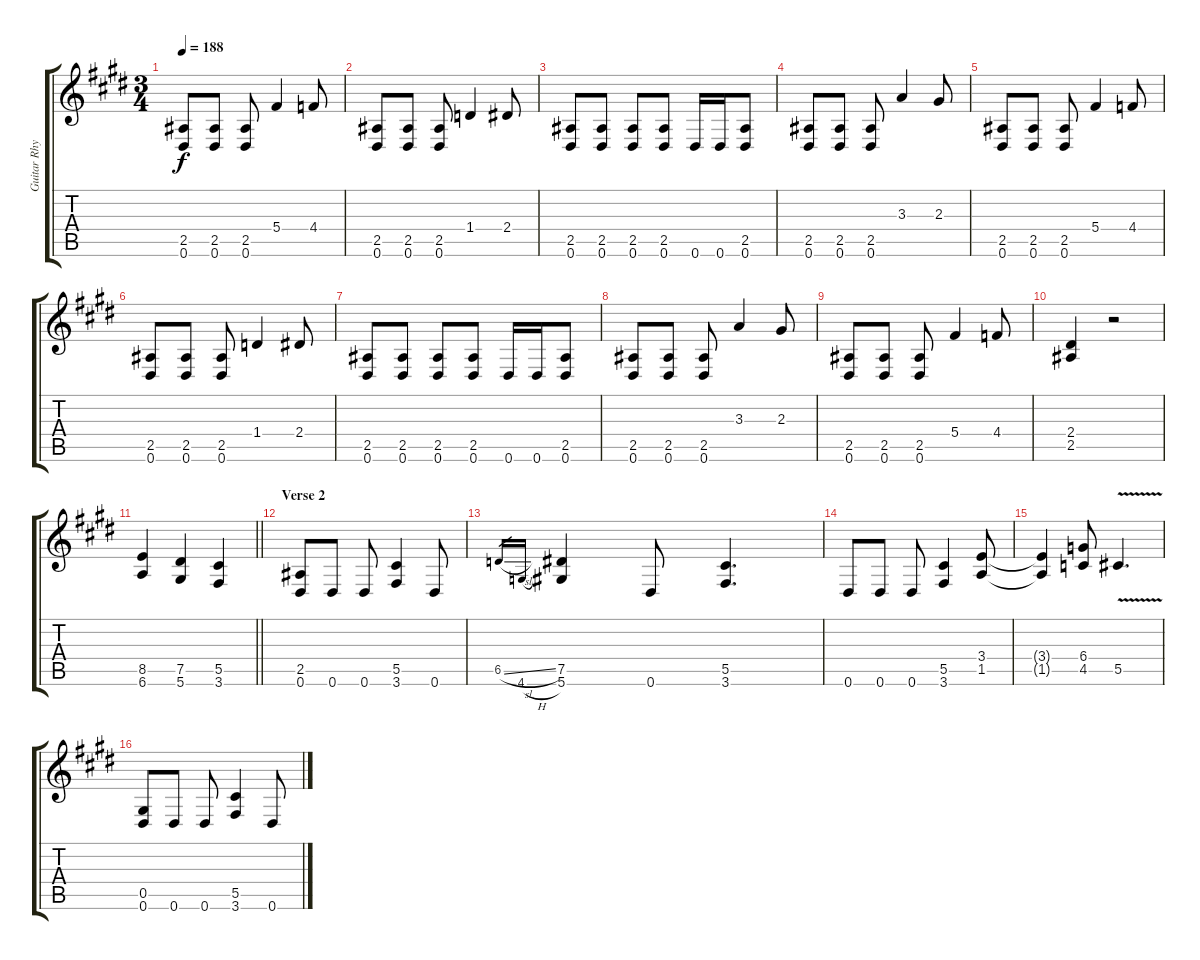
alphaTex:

\track ("Guitar Rhythm" "Guitar Rhy") {instrument overdrivenguitar}
\staff {score tabs}
\tuning (Eb4 Bb3 Gb3 Db3 Ab2 Eb2) {hide}
\ts (3 4)
\tempo 188
\clef g2
\ks e
(2.5 0.6).8{dy f} (2.5 0.6).8 (2.5 0.6).8 5.4.4 4.4.8 |
(2.5 0.6).8 (2.5 0.6).8 (2.5 0.6).8 1.4.4 2.4.8 |
(2.5 0.6).8 (2.5 0.6).8 (2.5 0.6).8 (2.5 0.6).8 0.6.16 0.6.16 (2.5 0.6).8 |
(2.5 0.6).8 (2.5 0.6).8 (2.5 0.6).8 3.3.4 2.3.8 |
(2.5 0.6).8 (2.5 0.6).8 (2.5 0.6).8 5.4.4 4.4.8 |
(2.5 0.6).8 (2.5 0.6).8 (2.5 0.6).8 1.4.4 2.4.8 |
(2.5 0.6).8 (2.5 0.6).8 (2.5 0.6).8 (2.5 0.6).8 0.6.16 0.6.16 (2.5 0.6).8 |
(2.5 0.6).8 (2.5 0.6).8 (2.5 0.6).8 3.3.4 2.3.8 |
(2.5 0.6).8 (2.5 0.6).8 (2.5 0.6).8 5.4.4 4.4.8 |
(2.4 2.5).4 r.2 |
\barLineRight lightlight
(8.5 6.6).4 (7.5 5.6).4 (5.5 3.6).4 |
\section ("" "Verse 2")
(2.5 0.6).8 0.6.8 0.6.8 (5.5 3.6).4 0.6.8 |
6.5{sl}.16{gr} 4.6{h}.16{gr} (7.5 5.6).4 0.6.8 (5.5 3.6).4{d} |
0.6.8 0.6.8 0.6.8 (5.5 3.6).4 (3.4 1.5).8 |
(3.4{t} 1.5{t}).4 (6.4 4.5).8 5.5{v}.4{d} |
(0.5 0.6).8 0.6.8 0.6.8 (5.5 3.6).4 0.6.8
